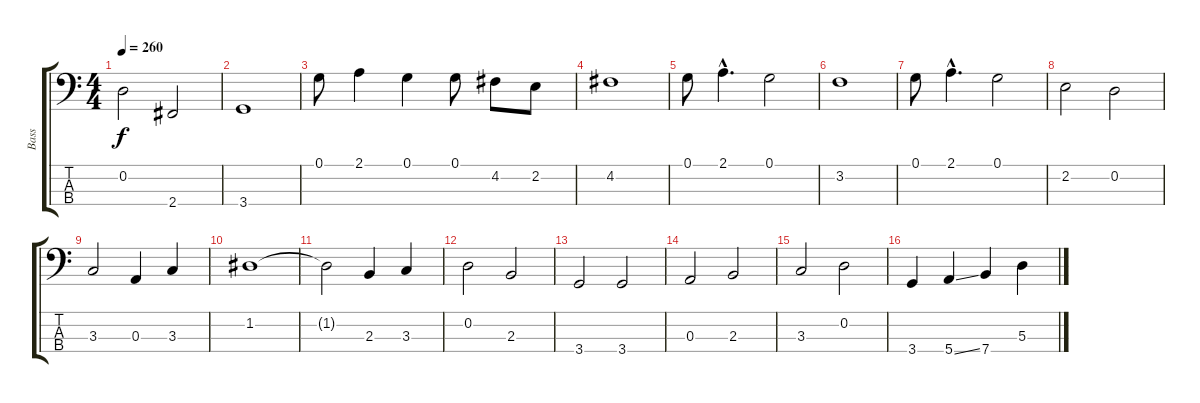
\track ("Bass" "Bass") {instrument electricbassfinger}
\staff {score tabs}
\tuning (G2 D2 A1 E1) {hide}
\ts (4 4)
\tempo 260
\clef f4
\ks c
0.2.2{dy f} 2.4.2 |
3.4.1 |
0.1.8 2.1.4 0.1.4 0.1.8 4.2.8 2.2.8 |
4.2.1 |
0.1.8 2.1{hac}.4{d} 0.1.2 |
3.2.1 |
0.1.8 2.1{hac}.4{d} 0.1.2 |
2.2.2 0.2.2 |
3.3.2 0.3.4 3.3.4 |
1.2.1 |
1.2{t}.2 2.3.4 3.3.4 |
0.2.2 2.3.2 |
3.4.2 3.4.2 |
0.3.2 2.3.2 |
3.3.2 0.2.2 |
3.4.4 5.4{ss}.4 7.4.4 5.3.4
